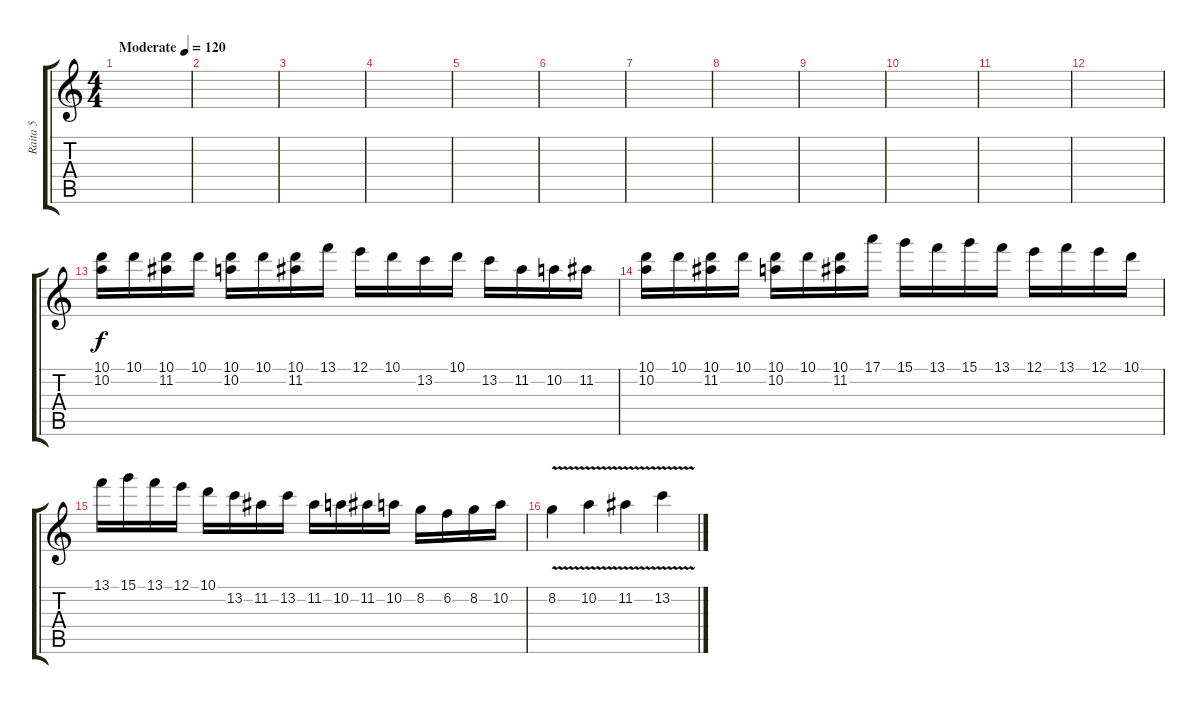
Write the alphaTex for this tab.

\track ("Raita 5" "Raita 5") {instrument overdrivenguitar}
\staff {score tabs}
\tuning (E4 B3 G3 D3 A2 E2) {hide}
\ts (4 4)
\tempo (120 "Moderate")
\clef g2
\ks c
|
|
|
|
|
|
|
|
|
|
|
|
(10.1 10.2).16 10.1.16 (10.1 11.2).16 10.1.16 (10.1 10.2).16 10.1.16 (10.1 11.2).16 13.1.16 12.1.16 10.1.16 13.2.16 10.1.16 13.2.16 11.2.16 10.2.16 11.2.16 |
(10.1 10.2).16 10.1.16 (10.1 11.2).16 10.1.16 (10.1 10.2).16 10.1.16 (10.1 11.2).16 17.1.16 15.1.16 13.1.16 15.1.16 13.1.16 12.1.16 13.1.16 12.1.16 10.1.16 |
13.1.16 15.1.16 13.1.16 12.1.16 10.1.16 13.2.16 11.2.16 13.2.16 11.2.16 10.2.16 11.2.16 10.2.16 8.2.16 6.2.16 8.2.16 10.2.16 |
8.2{v}.4 10.2{v}.4 11.2{v}.4 13.2{v}.4
